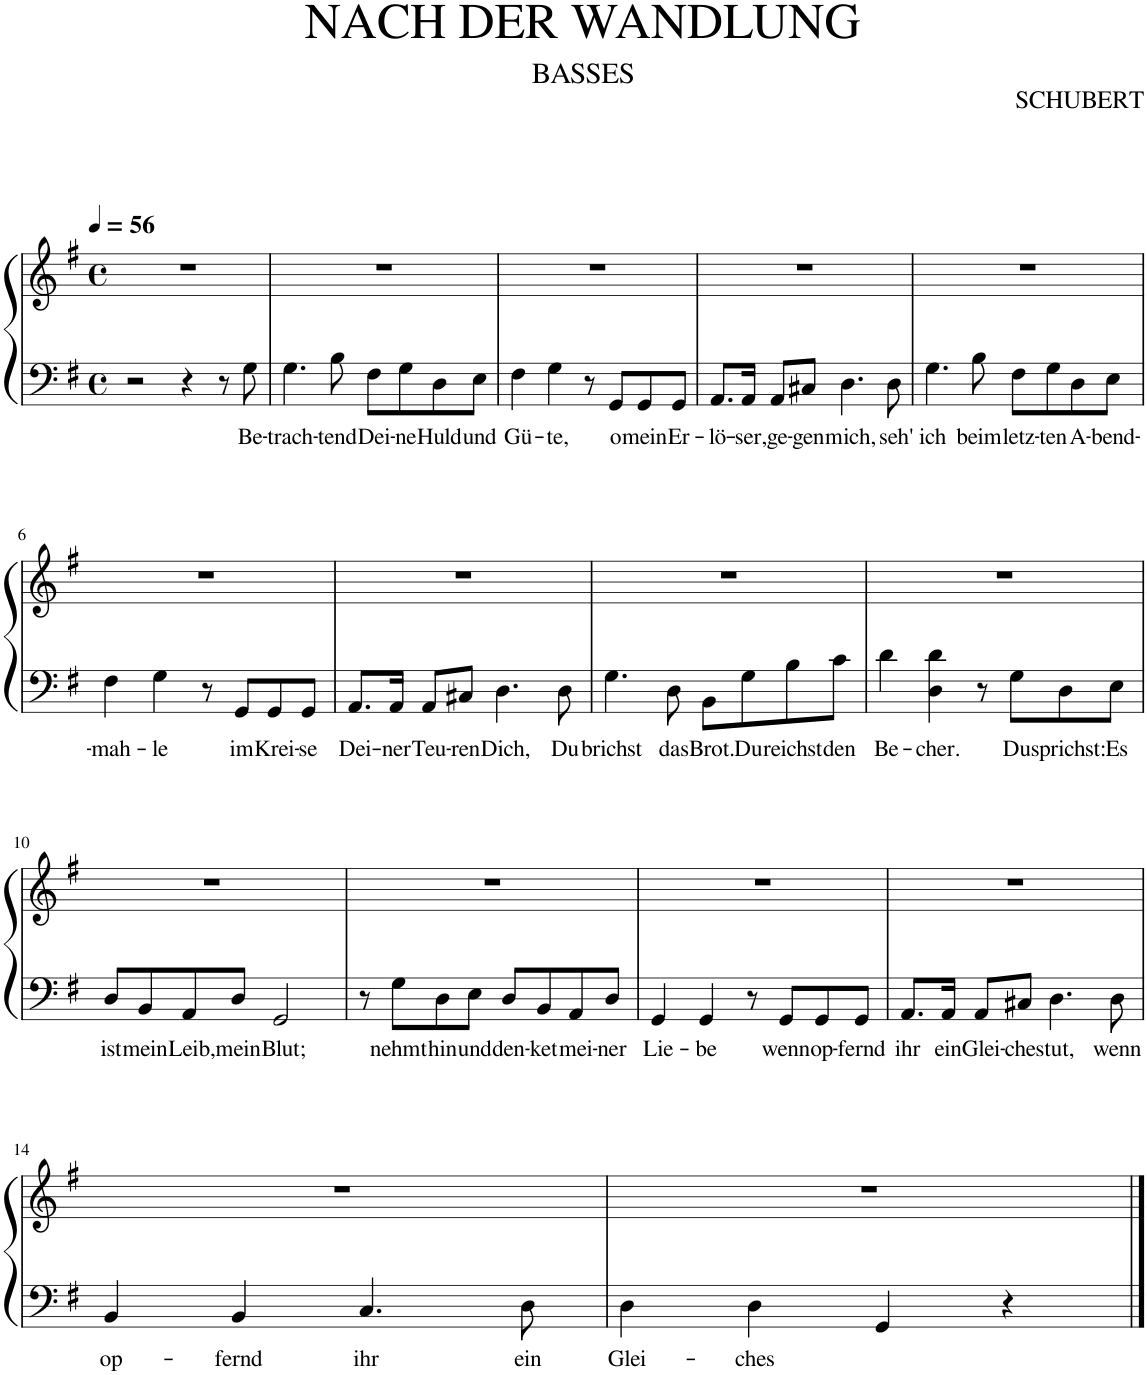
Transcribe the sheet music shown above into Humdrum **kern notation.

**kern	**text	**kern
*part1	*part1	*part1
*staff2	*staff2	*staff1
*I"Piano	*	*
*I'Pno.	*	*
*clefF4	*	*clefG2
*k[f#]	*	*k[f#]
*M4/4	*	*M4/4
*met(c)	*	*met(c)
*MM56	*	*MM56
=1	=1	=1
2r	.	1r
4r	.	.
8r	.	.
!	!LO:LY:b	!
8G\	Be-	.
=2	=2	=2
!	!LO:LY:b	!
4.G\	-trach-	1r
!	!LO:LY:b	!
8B\	-tend	.
!	!LO:LY:b	!
8F#\L	Dei-	.
!	!LO:LY:b	!
8G\	-ne	.
!	!LO:LY:b	!
8D\	Huld	.
!	!LO:LY:b	!
8E\J	und	.
=3	=3	=3
!	!LO:LY:b	!
4F#\	Gü-	1r
!	!LO:LY:b	!
4G\	-te,	.
8r	.	.
!	!LO:LY:b	!
8GG/L	o	.
!	!LO:LY:b	!
8GG/	mein	.
!	!LO:LY:b	!
8GG/J	Er-	.
=4	=4	=4
!	!LO:LY:b	!
8.AA/L	-lö-	1r
!	!LO:LY:b	!
16AA/Jk	-ser,	.
!	!LO:LY:b	!
8AA/L	ge-	.
!	!LO:LY:b	!
8C#X/J	-gen	.
!	!LO:LY:b	!
4.D\	mich,	.
!	!LO:LY:b	!
8D\	seh'	.
=5	=5	=5
!	!LO:LY:b	!
4.G\	ich	1r
!	!LO:LY:b	!
8B\	beim	.
!	!LO:LY:b	!
8F#\L	letz-	.
!	!LO:LY:b	!
8G\	-ten	.
!	!LO:LY:b	!
8D\	A-	.
!	!LO:LY:b	!
8E\J	-bend-	.
!!LO:LB:g=z
=6	=6	=6
!	!LO:LY:b	!
4F#\	-mah-	1r
!	!LO:LY:b	!
4G\	-le	.
8r	.	.
!	!LO:LY:b	!
8GG/L	im	.
!	!LO:LY:b	!
8GG/	Krei-	.
!	!LO:LY:b	!
8GG/J	-se	.
=7	=7	=7
!	!LO:LY:b	!
8.AA/L	Dei-	1r
!	!LO:LY:b	!
16AA/Jk	-ner	.
!	!LO:LY:b	!
8AA/L	Teu-	.
!	!LO:LY:b	!
8C#X/J	-ren	.
!	!LO:LY:b	!
4.D\	Dich,	.
!	!LO:LY:b	!
8D\	Du	.
=8	=8	=8
!	!LO:LY:b	!
4.G\	brichst	1r
!	!LO:LY:b	!
8D\	das	.
!	!LO:LY:b	!
8BB\L	Brot.	.
!	!LO:LY:b	!
8G\	Du	.
!	!LO:LY:b	!
8B\	reichst	.
!	!LO:LY:b	!
8c\J	den	.
=9	=9	=9
!	!LO:LY:b	!
4d\	Be-	1r
!	!LO:LY:b	!
4D\ 4d\	-cher.	.
8r	.	.
!	!LO:LY:b	!
8G\L	Du	.
!	!LO:LY:b	!
8D\	sprichst:	.
!	!LO:LY:b	!
8E\J	Es	.
!!LO:LB:g=z
=10	=10	=10
!	!LO:LY:b	!
8D/L	ist	1r
!	!LO:LY:b	!
8BB/	mein	.
!	!LO:LY:b	!
8AA/	Leib,	.
!	!LO:LY:b	!
8D/J	mein	.
!	!LO:LY:b	!
2GG/	Blut;	.
=11	=11	=11
8r	.	1r
!	!LO:LY:b	!
8G\L	nehmt	.
!	!LO:LY:b	!
8D\	hin	.
!	!LO:LY:b	!
8E\J	und	.
!	!LO:LY:b	!
8D/L	den-	.
!	!LO:LY:b	!
8BB/	-ket	.
!	!LO:LY:b	!
8AA/	mei-	.
!	!LO:LY:b	!
8D/J	-ner	.
=12	=12	=12
!	!LO:LY:b	!
4GG/	Lie-	1r
!	!LO:LY:b	!
4GG/	-be	.
8r	.	.
!	!LO:LY:b	!
8GG/L	wenn	.
!	!LO:LY:b	!
8GG/	op-	.
!	!LO:LY:b	!
8GG/J	-fernd	.
=13	=13	=13
!	!LO:LY:b	!
8.AA/L	ihr	1r
!	!LO:LY:b	!
16AA/Jk	ein	.
!	!LO:LY:b	!
8AA/L	Glei-	.
!	!LO:LY:b	!
8C#X/J	-ches	.
!	!LO:LY:b	!
4.D\	tut,	.
!	!LO:LY:b	!
8D\	wenn	.
!!LO:LB:g=z
=14	=14	=14
!	!LO:LY:b	!
4BB/	op-	1r
!	!LO:LY:b	!
4BB/	-fernd	.
!	!LO:LY:b	!
4.C/	ihr	.
!	!LO:LY:b	!
8D\	ein	.
=15	=15	=15
!	!LO:LY:b	!
4D\	Glei-	1r
!	!LO:LY:b	!
4D\	-ches	.
4GG/	.	.
4r	.	.
==	==	==
*-	*-	*-
